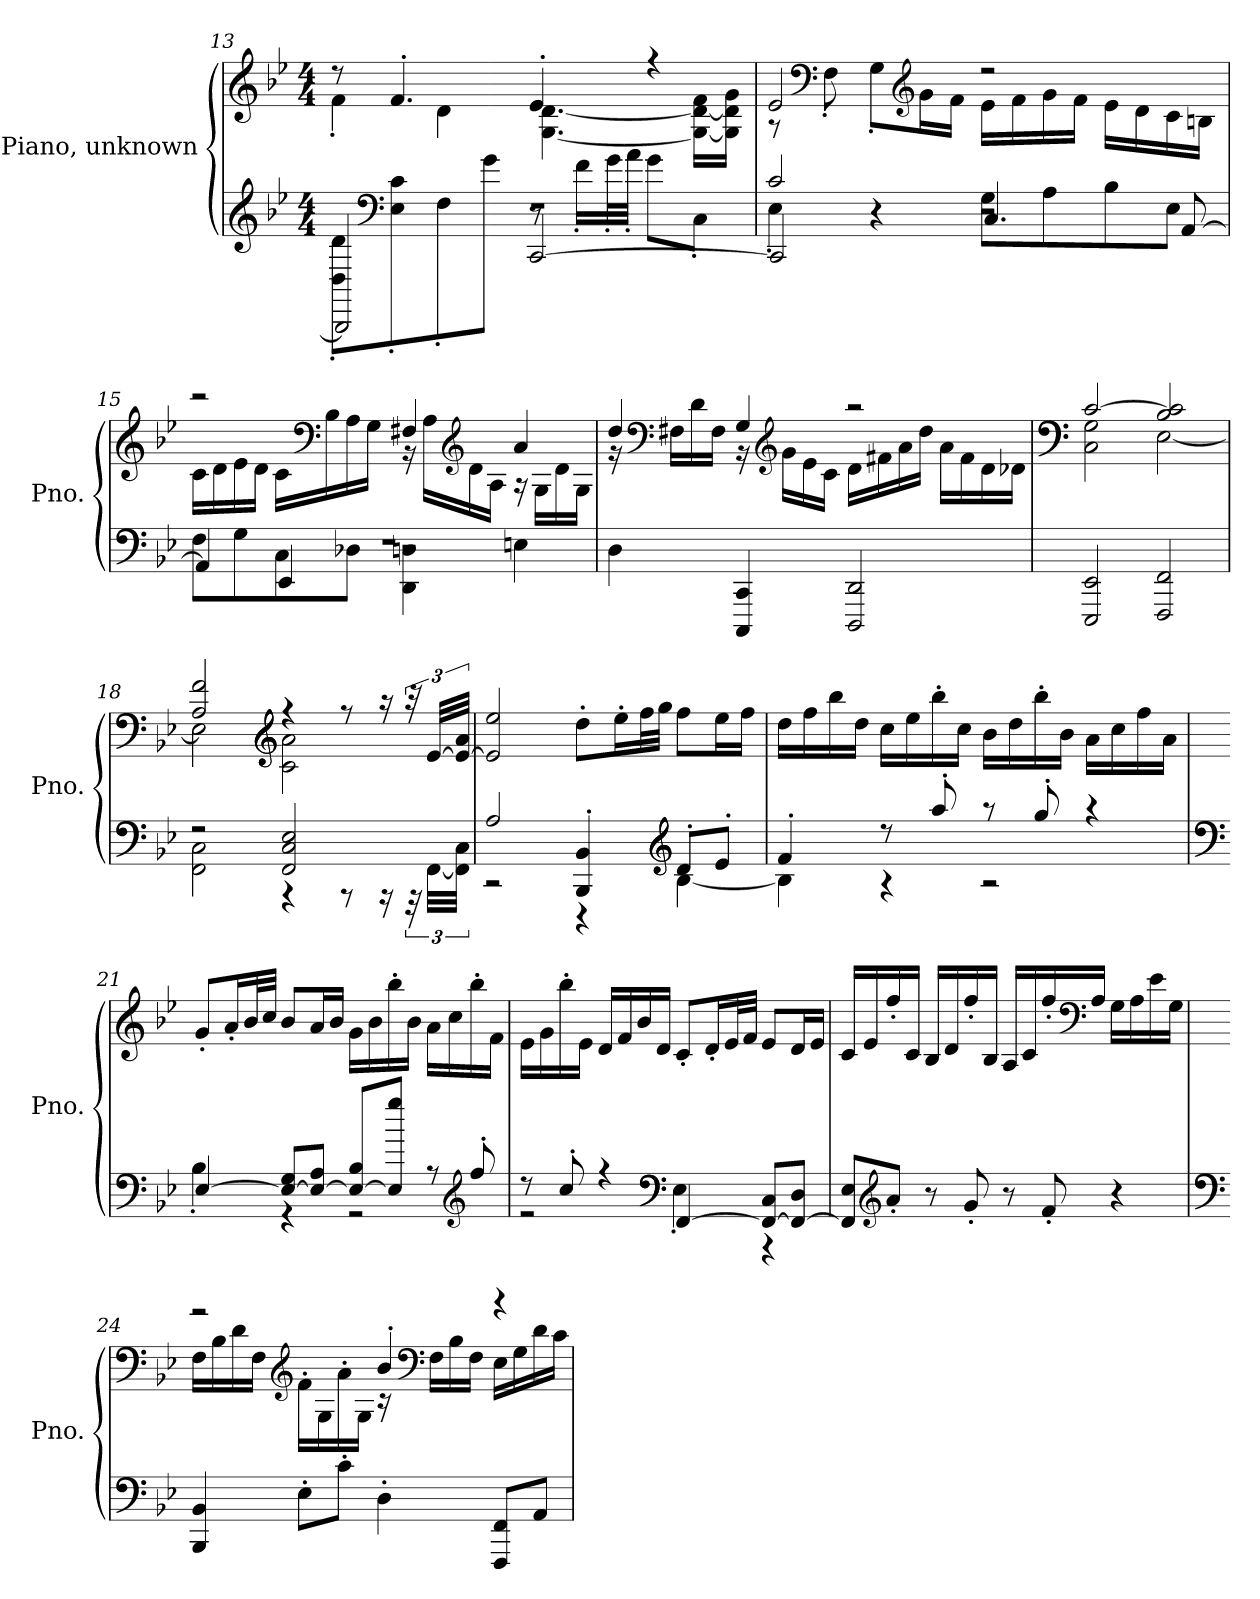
**kern	**kern
*part1	*part1
*staff2	*staff1
*I"Piano, unknown	*
*I'Pno.	*
*clefG2	*clefG2
*k[b-e-]	*k[b-e-]
*M4/4	*M4/4
=13	=13
*^	*^
*	*^	*	*
1r	8D\' 8d\'L	2BBB-/]	8r	4f'\
*clefF4	*	*	*	*
.	8E-\' 8c\'	.	4.f'/	.
.	8F'\	.	.	4d\
.	8g\J	.	.	.
.	8r	[2CC/	4e-'/	[4.G\ [4.d\
.	16f'\LL	.	.	.
.	32g'\L	.	.	.
.	32a'\JJJ	.	.	.
.	8g\L	.	4r	.
.	8C'\J	.	.	16G\_ 16d\_ 16f\LL
.	.	.	.	16G\] 16d\] 16g\JJ
!!LO:LB:g=z	!!
=14	=14	=14	=14	=14
2c/	4E-'\	2CC/]	2e-/	8r
*	*	*	*clefF4	*
.	.	.	.	8F'\
.	4r	.	.	8G'\L
*	*	*	*clefG2	*
.	.	.	.	16g\L
.	.	.	.	16f\JJ
2r	8G\L	4.C/	2r	16e-\LL
.	.	.	.	16f\
.	8A\	.	.	16g\
.	.	.	.	16f\JJ
.	8B-\	.	.	16e-\LL
.	.	.	.	16d\
.	8E-\J	[8AA/	.	16c\
.	.	.	.	16Bn\JJ
=15	=15	=15	=15	=15
1r	8F\L	4AA/]	2r	16c\LL
.	.	.	.	16d\
.	8G\	.	.	16e-\
.	.	.	.	16d\JJ
.	8C\	4EE-/	.	16c\LL
*	*	*	*clefF4	*
.	.	.	.	16B-\
.	8D-X\J	.	.	16A\
.	.	.	.	16G\JJ
.	4DD\ 4Dn\	2r	4F#X/	16r
.	.	.	.	16A\LL
*	*	*	*clefG2	*
.	.	.	.	16d\
.	.	.	.	16A\JJ
.	4En\	.	4a/	16r
.	.	.	.	16G\LL
.	.	.	.	16d\
.	.	.	.	16G\JJ
*v	*v	*v	*	*
!!LO:PB:g=z	!!
=16	=16	=16
4D\	4dd/	16r
*	*clefF4	*
.	.	16F#X\LL
.	.	16d\
.	.	16F#\JJ
4CCC/ 4CC/	4G/	16r
*	*clefG2	*
.	.	16g\LL
.	.	16e-\
.	.	16c\JJ
2DDD/ 2DD/	2r	16d\LL
.	.	16f#X\
.	.	16a\
.	.	16dd\JJ
.	.	16a\LL
.	.	16f#\
.	.	16d\
.	.	16d-X\JJ
=17	=17	=17
*	*clefF4	*
2EEE-/ 2EE-/	[2c/	2C\ 2G\
2FFF/ 2FF/	2B-/ 2c/]	[2E-\
=18	=18	=18
*^	*	*
2r	2FF\ 2C\	2A/ 2f/	2E-\]
*	*	*clefG2	*
2FF/ 2C/ 2E-/	4r	4r	2c\ 2a\
.	8r	8r	.
.	16r	16r	.
.	48r	48r	.
.	[48FF\LLL	[48e-/LLL	.
.	48FF\] 48C\JJJ	48e-/_ 48a/JJJ	.
*	*	*v	*v
!!LO:LB:g=z
=19	=19	=19
2A/	2r	2e-/] 2ee-/
4BBB-/' 4BB-/'	4r	8dd'\L
.	.	16ee-'\L
.	.	32ff\L
.	.	32gg\JJJ
*clefG2	*	*
8d'/L	[4B-\	8ff\L
8e-'/J	.	16ee-\L
.	.	16ff\JJ
=20	=20	=20
4f'/	4B-\]	16dd\LL
.	.	16ff\
.	.	16bb-\
.	.	16dd\JJ
8r	4r	16cc\LL
.	.	16ee-\
8aa'/	.	16bb-'\
.	.	16cc\JJ
8r	2r	16b-\LL
.	.	16dd\
8gg'/	.	16bb-'\
.	.	16b-\JJ
4r	.	16a\LL
.	.	16cc\
.	.	16ff\
.	.	16a\JJ
=21	=21	=21
*clefF4	*	*
[4E-/	4B-'\	8g'/L
.	.	16a'/L
.	.	32b-/L
.	.	32cc/JJJ
8E-/_ 8G/L	4r	8b-/L
8E-/_ 8A/J	.	16a/L
.	.	16b-/JJ
8E-/_ 8B-/L	2r	16g\LL
.	.	16b-\
8E-/] 8gg/J	.	16bb-'\
.	.	16b-\JJ
8r	.	16a\LL
.	.	16cc\
*clefG2	*	*
8ff'/	.	16bb-'\
.	.	16f\JJ
!!LO:LB:g=z
=22	=22	=22
8r	2r	16e-\LL
.	.	16g\
8cc'/	.	16bb-'\
.	.	16e-\JJ
4r	.	16d/LL
.	.	16f/
.	.	16b-/
.	.	16d/JJ
*clefF4	*	*
[4FF/	4E-'\	8c'/L
.	.	16d'/L
.	.	32e-/L
.	.	32f/JJJ
8FF/_ 8C/L	4r	8e-/L
8FF/_ 8D/J	.	16d/L
.	.	16e-/JJ
*v	*v	*
=23	=23
8FF/] 8E-/L	16c/LL
.	16e-/
*clefG2	*
8a'/J	16ff'/
.	16c/JJ
8r	16B-/LL
.	16d/
8g'/	16ff'/
.	16B-/JJ
8r	16A/LL
.	16c/
8f'/	16ff'/
*	*clefF4
.	16A/JJ
4r	16G\LL
.	16A\
.	16e-\
.	16G\JJ
!!LO:LB:g=z
=24	=24
*clefF4	*
*	*^
4BBB-/ 4BB-/	2r	16F\LL
.	.	16B-\
.	.	16d\
.	.	16F\JJ
*	*clefG2	*
8E-'\L	.	16f'\LL
.	.	16G\
8c'\J	.	16a'\
.	.	16G\JJ
4D'\	4b-'/	16r
*	*clefF4	*
.	.	16F\LL
.	.	16B-\
.	.	16F\JJ
8FFF/ 8FF/L	4r	16E-\LL
.	.	16G\
8AA/J	.	16d\
.	.	16c\JJ
*	*v	*v
=	=
*-	*-
